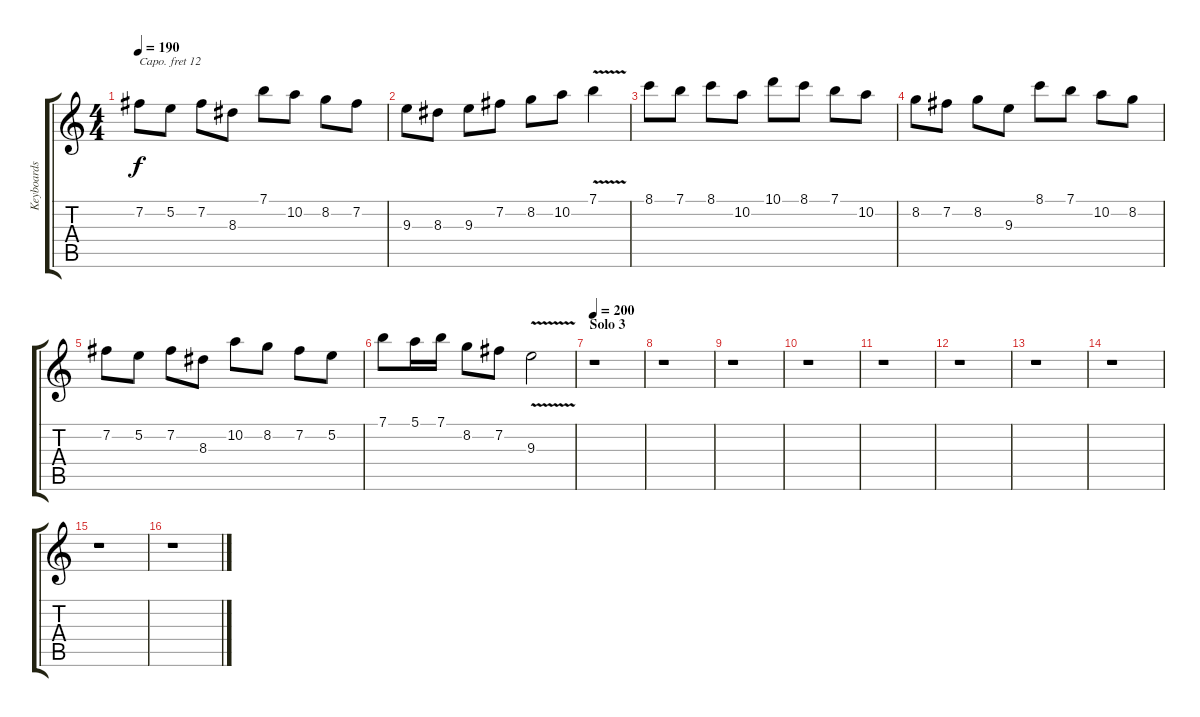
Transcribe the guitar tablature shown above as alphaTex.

\track ("Keyboards 5" "Keyboards ") {instrument churchorgan}
\staff {score tabs}
\capo 12
\tuning (E4 B3 G3 D3 A2 E2) {hide}
\ts (4 4)
\tempo 190
\clef g2
\ks c
7.2.8{dy f} 5.2.8 7.2.8 8.3.8 7.1.8 10.2.8 8.2.8 7.2.8 |
9.3.8 8.3.8 9.3.8 7.2.8 8.2.8 10.2.8 7.1{v}.4 |
8.1.8 7.1.8 8.1.8 10.2.8 10.1.8 8.1.8 7.1.8 10.2.8 |
8.2.8 7.2.8 8.2.8 9.3.8 8.1.8 7.1.8 10.2.8 8.2.8 |
7.2.8 5.2.8 7.2.8 8.3.8 10.2.8 8.2.8 7.2.8 5.2.8 |
7.1.8 5.1.16 7.1.16 8.2.8 7.2.8 9.3{v}.2 |
\section ("" "Solo 3")
\tempo 200
r.1 |
r.1 |
r.1 |
r.1 |
r.1 |
r.1 |
r.1 |
r.1 |
r.1 |
r.1
